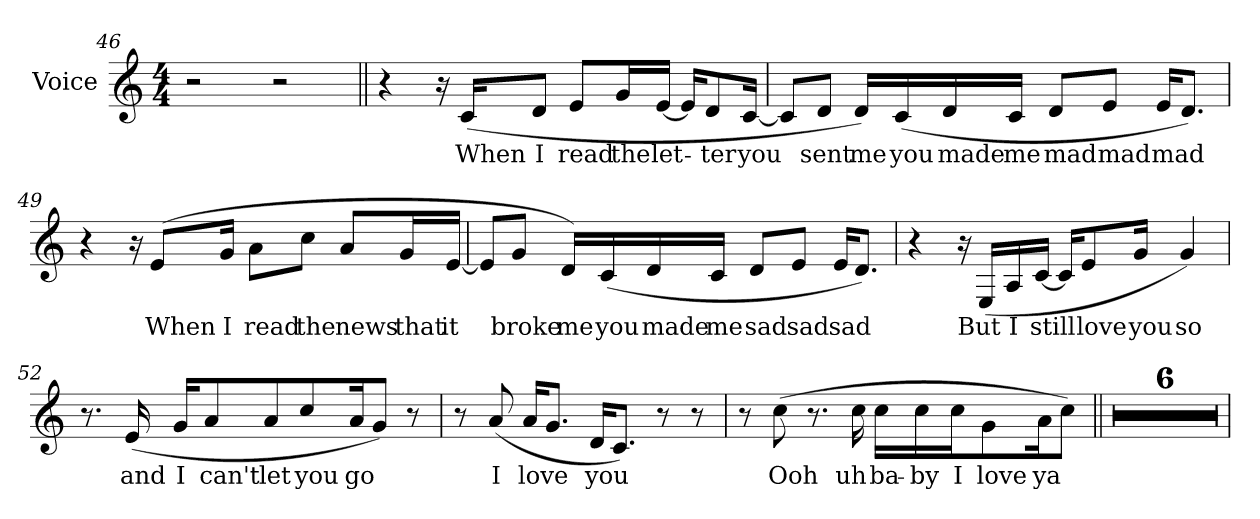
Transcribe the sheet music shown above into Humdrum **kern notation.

**kern	**text
*part1	*part1
*staff1	*staff1
*I"Voice	*
*I'Voice	*
*clefG2	*
*k[]	*
*C:	*
*M4/4	*
=46	=46
2r	.
2r	.
!!LO:LB:g=z
=47||	=47||
4r	.
16r	.
!	!LO:LY:b:color=#000000
(16ci/KL	When
!	!LO:LY:b:color=#000000
8di/J	I
!	!LO:LY:b:color=#000000
8ei/L	read
!	!LO:LY:b:color=#000000
16gi/L	the
!	!LO:LY:b:color=#000000
[16ei/JJ	let-
16ei/KL]	.
!	!LO:LY:b:color=#000000
8di/	-ter
!	!LO:LY:b:color=#000000
[16ci/Jk	you
=48	=48
8ci/L]	.
!	!LO:LY:b:color=#000000
8di/J	sent
!	!LO:LY:b:color=#000000
16di/LL)	me
!	!LO:LY:b:color=#000000
(16ci/	you
!	!LO:LY:b:color=#000000
16di/	made
!	!LO:LY:b:color=#000000
16ci/JJ	me
!	!LO:LY:b:color=#000000
8di/L	mad
!	!LO:LY:b:color=#000000
8ei/J	mad
!	!LO:LY:b:color=#000000
16ei/KL	mad
8.di/J)	.
!!LO:LB:g=z
=49	=49
4r	.
16r	.
!	!LO:LY:b:color=#000000
(8ei/L	When
!	!LO:LY:b:color=#000000
16gi/Jk	I
!	!LO:LY:b:color=#000000
8ai\L	read
!	!LO:LY:b:color=#000000
8cci\J	the
!	!LO:LY:b:color=#000000
8ai/L	news
!	!LO:LY:b:color=#000000
16gi/L	that
!	!LO:LY:b:color=#000000
[16ei/JJ	it
=50	=50
8ei/L]	.
!	!LO:LY:b:color=#000000
8gi/J	broke
!	!LO:LY:b:color=#000000
16di/LL)	me
!	!LO:LY:b:color=#000000
(16ci/	you
!	!LO:LY:b:color=#000000
16di/	made
!	!LO:LY:b:color=#000000
16ci/JJ	me
!	!LO:LY:b:color=#000000
8di/L	sad
!	!LO:LY:b:color=#000000
8ei/J	sad
!	!LO:LY:b:color=#000000
16ei/KL	sad
8.di/J)	.
!!LO:LB:g=z
=51	=51
4r	.
16r	.
!	!LO:LY:b:color=#000000
(16Ei/LL	But
!	!LO:LY:b:color=#000000
16Ai/	I
!	!LO:LY:b:color=#000000
[16ci/JJ	still
16ci/KL]	.
!	!LO:LY:b:color=#000000
8ei/	love
!	!LO:LY:b:color=#000000
16gi/Jk	you
!	!LO:LY:b:color=#000000
4gi/)	so
=52	=52
8.r	.
!	!LO:LY:b:color=#000000
(16ei/	and
!	!LO:LY:b:color=#000000
16gi/KL	I
!	!LO:LY:b:color=#000000
8ai/	can't
!	!LO:LY:b:color=#000000
8ai/	let
!	!LO:LY:b:color=#000000
8cci/	you
!	!LO:LY:b:color=#000000
16ai/k	go
8gi/J)	.
8r	.
=53	=53
8r	.
!	!LO:LY:b:color=#000000
(8ai/	I
!	!LO:LY:b:color=#000000
16ai/KL	love
8.gi/J	.
!	!LO:LY:b:color=#000000
16di/KL	you
8.ci/J)	.
8r	.
8r	.
!!LO:LB:g=z
=54	=54
8r	.
!	!LO:LY:b:color=#000000
(8cci\	Ooh
8.r	.
!	!LO:LY:b:color=#000000
16cci\	uh
!	!LO:LY:b:color=#000000
16cci\LL	ba-
!	!LO:LY:b:color=#000000
16cci\	-by
!	!LO:LY:b:color=#000000
16cci\J	I
!	!LO:LY:b:color=#000000
8gi\	love
!	!LO:LY:b:color=#000000
16ai\k	ya
8cci\J)	.
=55||	=55||
1r	.
=56	=56
1r	.
=57	=57
1r	.
=58	=58
1r	.
=59	=59
1r	.
=60	=60
1r	.
=	=
*-	*-
